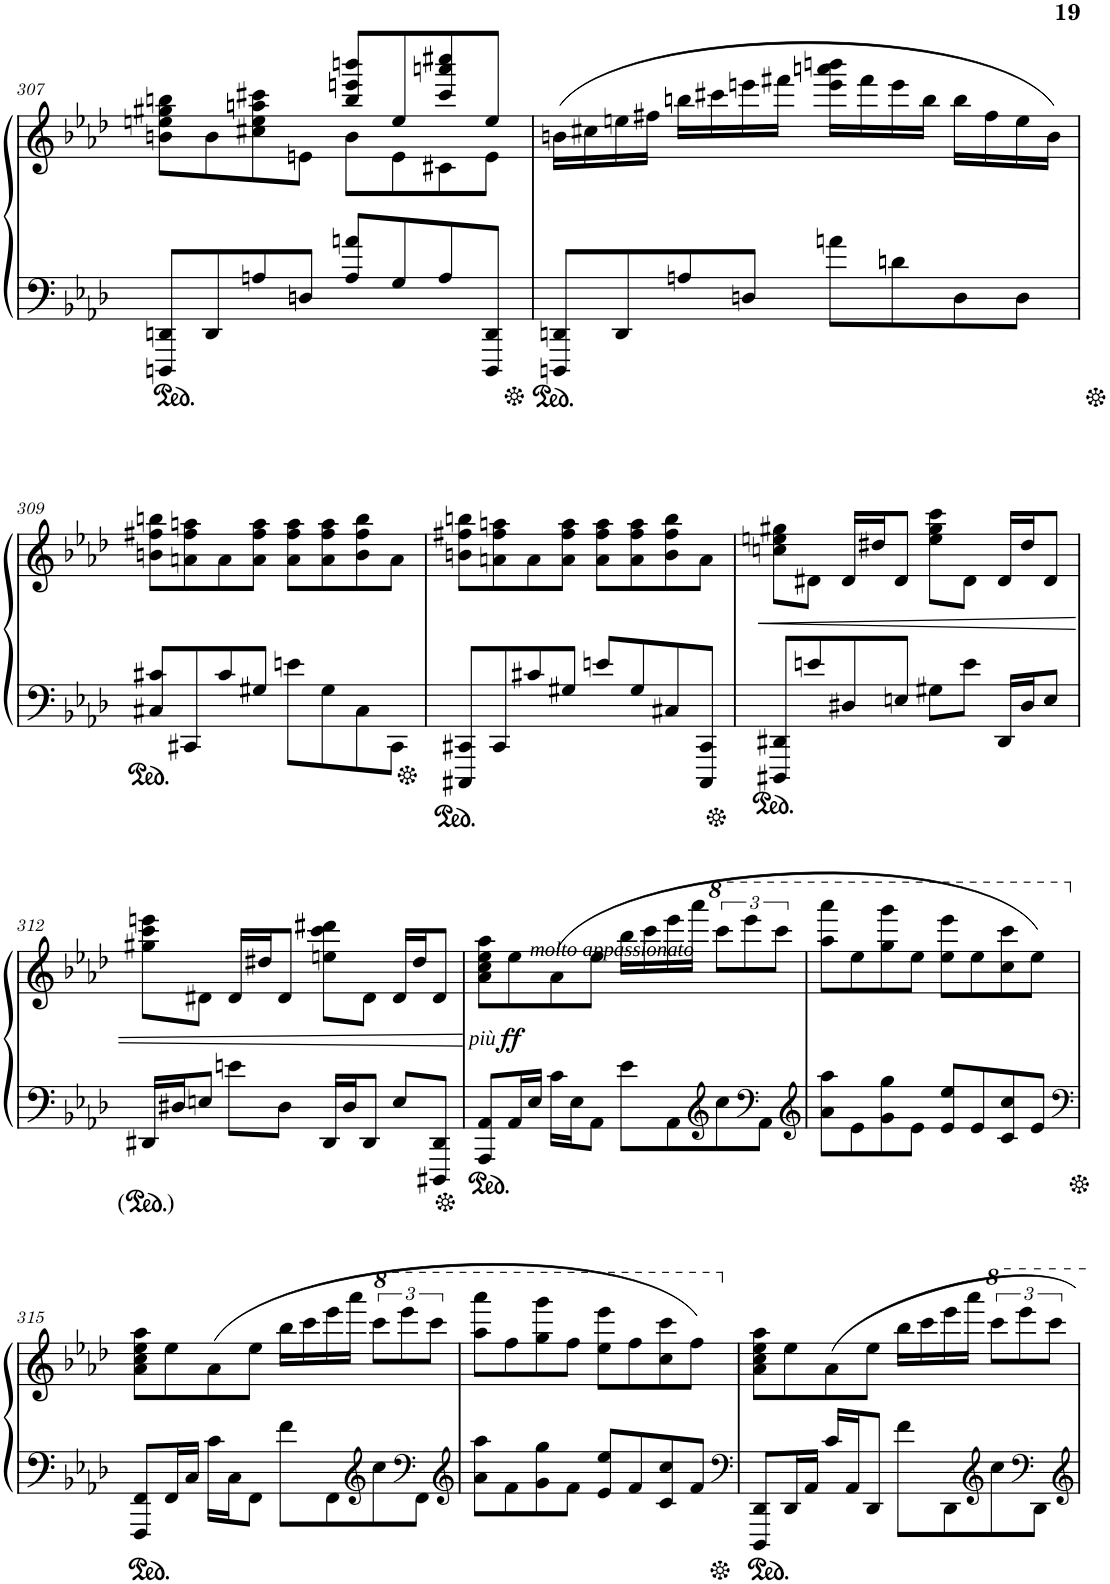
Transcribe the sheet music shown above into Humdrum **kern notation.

**kern	**kern	**dynam
*part1	*part1	*part1
*staff2	*staff1	*staff1/2
*I"Piano	*	*
*I'Pno.	*	*
!!LO:PB:g=z
*clefF4	*clefG2	*
*k[b-e-a-d-]	*k[b-e-a-d-]	*
*M4/4	*M4/4	*
=307	=307	=307
*	*^	*
8DDDn/ 8DDn/L	8bn\ 8een\ 8gg#X\ 8bbn\L	2ryy	.
8DD/	8b\	.	.
8An/	8cc#X\ 8ee\ 8aan\ 8ccc#X\	.	.
8Dn/J	8en\J	.	.
8A/ 8an/L	8bb/ 8eeen/ 8bbbn/L	8b\L	.
8G/	8ee/	8e\	.
8A/	8ccc#/ 8aaan/ 8cccc#X/	8c#X\	.
8DDD/ 8DD/J	8ee/J	8e\J	.
*	*v	*v	*
=308	=308	=308
8DDDn/ 8DDn/L	(16bn\LL	.
.	16cc#X\	.
8DD/	16een\	.
.	16ff#X\JJ	.
8An/	16bbn\LL	.
.	16ccc#X\	.
8Dn/J	16eeen\	.
.	16fff#X\JJ	.
8an\L	16eee\ 16aaan\ 16bbbn\LL	.
.	16fff#\	.
8dn\	16eee\	.
.	16bb\JJ	.
8D\	16bb\LL	.
.	16ff#\	.
8D\J	16ee\	.
.	16b\JJ)	.
!!LO:LB:g=z
=309	=309	=309
8C#X/ 8c#X/L	8bn\ 8ff#X\ 8bbn\L	.
8CC#X/	8an\ 8ff#\ 8aan\	.
8c#/	8a\	.
8G#X/J	8a\ 8ff#\ 8aa\J	.
8en\L	8a\ 8ff#\ 8aa\L	.
8G#\	8a\ 8ff#\ 8aa\	.
8C#\	8b\ 8ff#\ 8bb\	.
8CC#\J	8a\J	.
=310	=310	=310
8CCC#X/ 8CC#X/L	8bn\ 8ff#X\ 8bbn\L	.
8CC#/	8an\ 8ff#\ 8aan\	.
8c#X/	8a\	.
8G#X/J	8a\ 8ff#\ 8aa\J	.
8en/L	8a\ 8ff#\ 8aa\L	.
8G#/	8a\ 8ff#\ 8aa\	.
8C#X/	8b\ 8ff#\ 8bb\	.
8CCC#/ 8CC#/J	8a\J	.
=311	=311	=311
!	!	!LO:HP:b
8DDD#X/ 8DD#X/L	8ccn\ 8een\ 8gg#X\L	<
8en/	8d#X\J	.
8D#X/	16d#/LL	.
.	16dd#X/J	.
8En/J	8d#/J	.
8G#X\L	8ee\ 8gg#\ 8ccc\L	.
8e\J	8d#\J	.
16DD#/LL	16d#/LL	.
16D#/J	16dd#/J	.
8E/J	8d#/J	.
!!LO:LB:g=z
=312	=312	=312
16DD#X/LL	8gg#X\ 8ccc\ 8eeen\L	.
16D#X/J	.	.
8En/J	8d#X\J	.
8en\L	16d#/LL	.
.	16dd#X/J	.
8D#\J	8d#/J	.
16DD#/LL	8een\ 8ccc\ 8ddd#X\L	.
16D#/J	.	.
8DD#/J	8d#\J	.
8E/L	16d#/LL	.
.	16dd#/J	.
8DDD#X/ 8DD#/J	8d#/J	.
.	.	[
=313	=313	=313
!	!LO:TX:b:i:t=molto appassionato	!
!	!	!LO:DY:b
!	!	!LO:DY:n=1:b
8AAA-/ 8AA-/L	8a-\ 8cc\ 8ee-\ 8aa-\L	other-dynamics ff
16AA-/L	8ee-\	.
16E-/JJ	.	.
16c\LL	(8a-\	.
16E-\J	.	.
8AA-\J	8ee-\J	.
8e-\L	16bb-\LL	.
.	16ccc\	.
8AA-\	16eee-\	.
.	16aaa-\JJ	.
*clefG2	*	*
*	*8va	*
8cc\	12cccc\L	.
.	12eeee-\	.
*clefF4	*	*
8AA-\J	.	.
.	12cccc\J	.
=314	=314	=314
*clefG2	*	*
8a-\ 8aa-\L	8aaa-\ 8aaaa-\L	.
8e-\	8eee-\	.
8g\ 8gg\	8ggg\ 8gggg\	.
8e-\J	8eee-\J	.
8e-/ 8ee-/L	8eee-\ 8eeee-\L	.
8e-/	8eee-\	.
8c/ 8cc/	8ccc\ 8cccc\	.
8e-/J	8eee-\J)	.
!!LO:LB:g=z
=315	=315	=315
*clefF4	*	*
8FFF/ 8FF/L	8a-\ 8cc\ 8ee-\ 8aa-\L	.
16FF/L	8ee-\	.
16C/JJ	.	.
16c\LL	(8a-\	.
16C\J	.	.
8FF\J	8ee-\J	.
8f\L	16bb-\LL	.
.	16ccc\	.
8FF\	16eee-\	.
.	16aaa-\JJ	.
*clefG2	*	*
8cc\	12cccc\L	.
.	12eeee-\	.
*clefF4	*	*
8FF\J	.	.
.	12cccc\J	.
=316	=316	=316
*clefG2	*	*
8a-\ 8aa-\L	8aaa-\ 8aaaa-\L	.
8f\	8fff\	.
8g\ 8gg\	8ggg\ 8gggg\	.
8f\J	8fff\J	.
8e-/ 8ee-/L	8eee-\ 8eeee-\L	.
8f/	8fff\	.
8c/ 8cc/	8ccc\ 8cccc\	.
8f/J	8fff\J)	.
=317	=317	=317
*clefF4	*	*
*	*X8va	*
8DDD-/ 8DD-/L	8a-\ 8cc\ 8ee-\ 8aa-\L	.
16DD-/L	8ee-\	.
16AA-/JJ	.	.
16c/LL	8a-\	.
16AA-/J	.	.
8DD-/J	8ee-\J	.
8f\L	16bb-\LL	.
.	16ccc\	.
8DD-\	16eee-\	.
.	16aaa-\JJ	.
*clefG2	*	*
8cc\	12cccc\L	.
.	12eeee-\	.
*clefF4	*	*
8DD-\J	.	.
.	12cccc\J	.
=	=	=
*-	*-	*-
